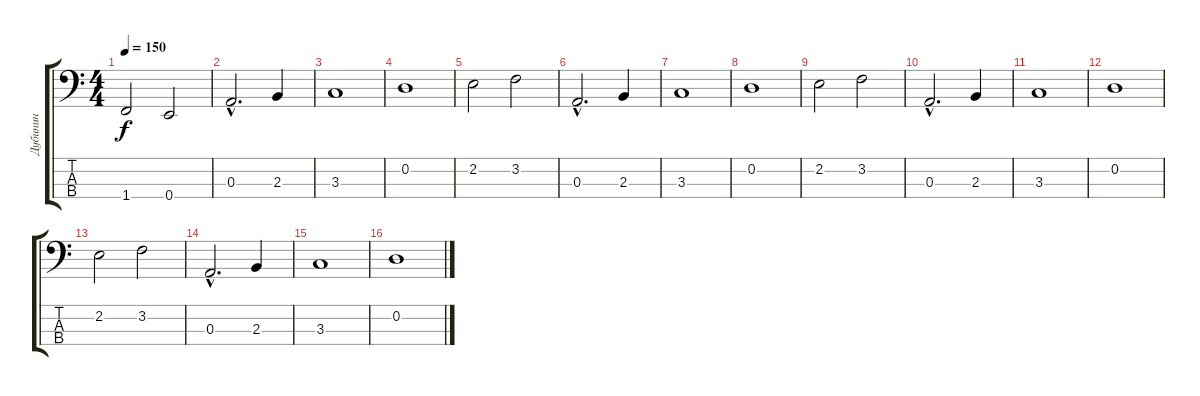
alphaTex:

\track ("Дубинин" "Дубинин") {instrument electricbassfinger}
\staff {score tabs}
\tuning (G2 D2 A1 E1) {hide}
\ts (4 4)
\tempo 150
\clef f4
\ks c
1.4.2{dy f} 0.4.2 |
0.3{hac}.2{d} 2.3.4 |
3.3.1 |
0.2.1 |
2.2.2 3.2.2 |
0.3{hac}.2{d} 2.3.4 |
3.3.1 |
0.2.1 |
2.2.2 3.2.2 |
0.3{hac}.2{d} 2.3.4 |
3.3.1 |
0.2.1 |
2.2.2 3.2.2 |
0.3{hac}.2{d} 2.3.4 |
3.3.1 |
0.2.1
